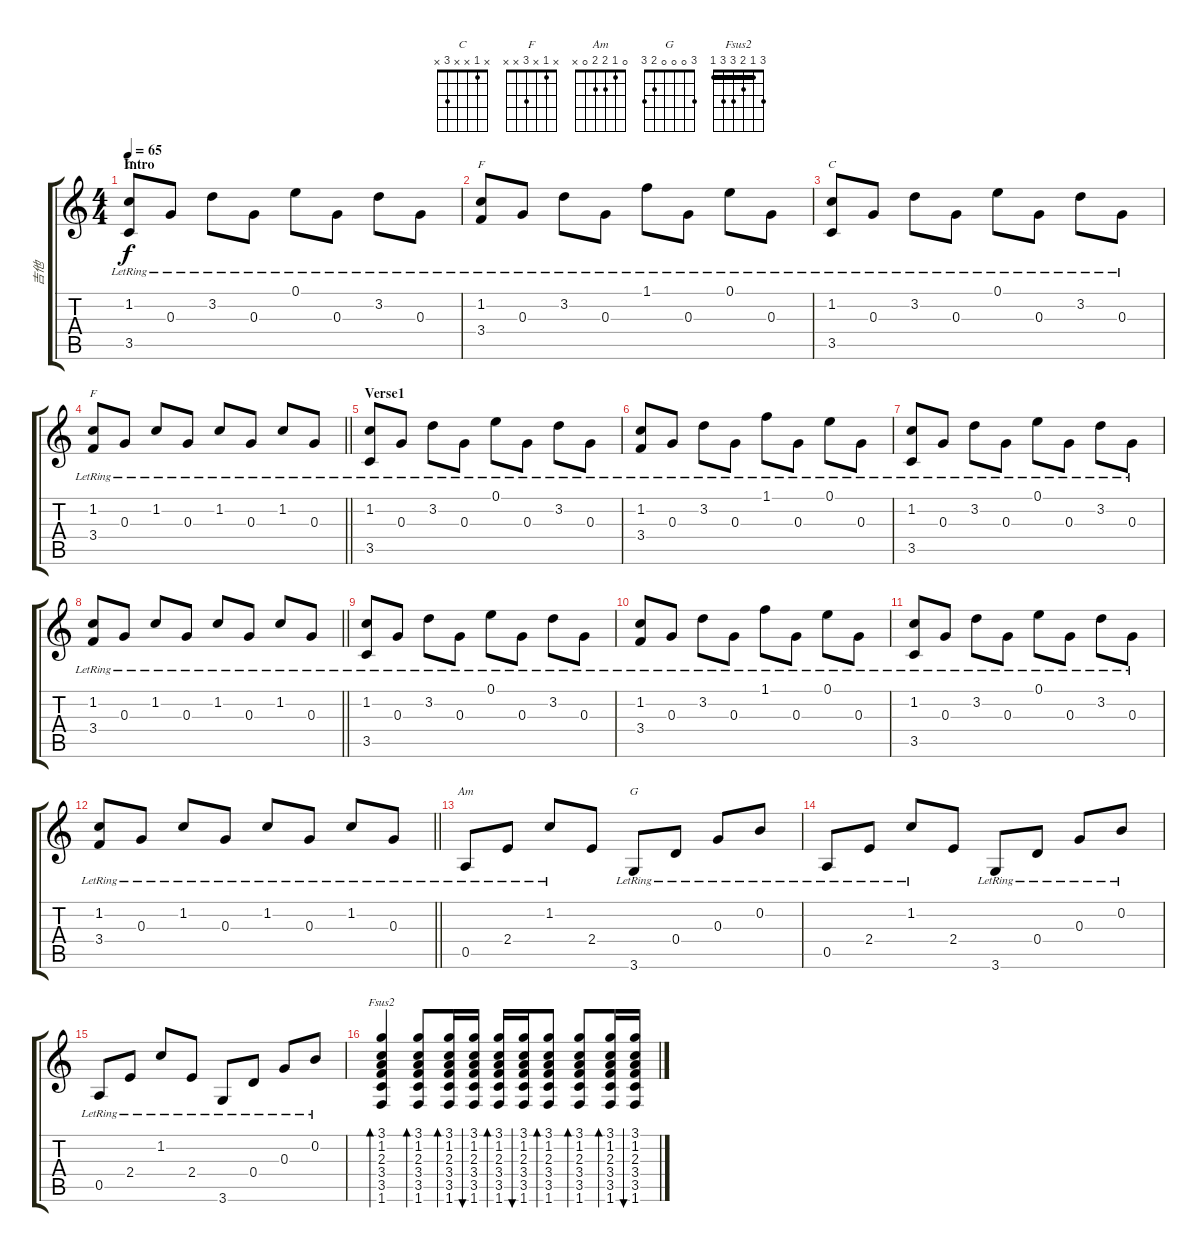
\track ("吉他" "吉他") {instrument acousticguitarsteel}
\staff {score tabs}
\tuning (E4 B3 G3 D3 A2 E2) {hide}
\chord ("C" 0 1 0 2 3 x)
\chord ("F" 1 1 2 3 0 1) {barre 1}
\chord ("C" x 1 x x 3 x)
\chord ("F" x 1 x 3 x x)
\chord ("Am" 0 1 2 2 0 x)
\chord ("G" 3 0 0 0 2 3)
\chord ("Fsus2" 3 1 2 3 3 1) {barre 1}
\ts (4 4)
\section ("" "Intro")
\tempo 65
\clef g2
\ks c
(1.2{lr} 3.5{lr}).8{ch "C" dy f instrument acousticguitarsteel} 0.3{lr}.8 3.2{lr}.8 0.3{lr}.8 0.1{lr}.8 0.3{lr}.8 3.2{lr}.8 0.3{lr}.8 |
(1.2{lr} 3.4{lr}).8{ch "F"} 0.3{lr}.8 3.2{lr}.8 0.3{lr}.8 1.1{lr}.8 0.3{lr}.8 0.1{lr}.8 0.3{lr}.8 |
(1.2{lr} 3.5{lr}).8{ch "C"} 0.3{lr}.8 3.2{lr}.8 0.3{lr}.8 0.1{lr}.8 0.3{lr}.8 3.2{lr}.8 0.3{lr}.8 |
\barLineRight lightlight
(1.2{lr} 3.4{lr}).8{ch "F"} 0.3{lr}.8{txt ""} 1.2{lr}.8 0.3{lr}.8 1.2{lr}.8 0.3{lr}.8 1.2{lr}.8 0.3{lr}.8 |
\section ("" "Verse1")
(1.2{lr} 3.5{lr}).8 0.3{lr}.8 3.2{lr}.8 0.3{lr}.8 0.1{lr}.8 0.3{lr}.8 3.2{lr}.8 0.3{lr}.8 |
(1.2{lr} 3.4{lr}).8 0.3{lr}.8 3.2{lr}.8 0.3{lr}.8 1.1{lr}.8 0.3{lr}.8 0.1{lr}.8 0.3{lr}.8 |
(1.2{lr} 3.5{lr}).8 0.3{lr}.8 3.2{lr}.8 0.3{lr}.8 0.1{lr}.8 0.3{lr}.8 3.2{lr}.8 0.3{lr}.8 |
\barLineRight lightlight
(1.2{lr} 3.4{lr}).8 0.3{lr}.8 1.2{lr}.8 0.3{lr}.8 1.2{lr}.8 0.3{lr}.8 1.2{lr}.8 0.3{lr}.8 |
(1.2{lr} 3.5{lr}).8 0.3{lr}.8 3.2{lr}.8 0.3{lr}.8 0.1{lr}.8 0.3{lr}.8 3.2{lr}.8 0.3{lr}.8 |
(1.2{lr} 3.4{lr}).8 0.3{lr}.8 3.2{lr}.8 0.3{lr}.8 1.1{lr}.8 0.3{lr}.8 0.1{lr}.8 0.3{lr}.8 |
(1.2{lr} 3.5{lr}).8 0.3{lr}.8 3.2{lr}.8 0.3{lr}.8 0.1{lr}.8 0.3{lr}.8 3.2{lr}.8 0.3{lr}.8 |
\barLineRight lightlight
(1.2{lr} 3.4{lr}).8 0.3{lr}.8 1.2{lr}.8 0.3{lr}.8 1.2{lr}.8 0.3{lr}.8 1.2{lr}.8 0.3{lr}.8 |
0.5{lr}.8{ch "Am"} 2.4{lr}.8 1.2{lr}.8 2.4.8 3.6{lr}.8{ch "G"} 0.4{lr}.8 0.3{lr}.8 0.2{lr}.8 |
0.5{lr}.8 2.4{lr}.8 1.2{lr}.8 2.4.8 3.6{lr}.8 0.4{lr}.8 0.3{lr}.8 0.2{lr}.8 |
0.5{lr}.8 2.4{lr}.8 1.2{lr}.8 2.4{lr}.8 3.6{lr}.8 0.4{lr}.8 0.3{lr}.8 0.2{lr}.8 |
(3.1 1.2 2.3 3.4 3.5 1.6).4{bd 30 ch "Fsus2"} (3.1 1.2 2.3 3.4 3.5 1.6).8{bd 30} (3.1 1.2 2.3 3.4 3.5 1.6).16{bd 30} (3.1 1.2 2.3 3.4 3.5 1.6).16{bu 30} (3.1 1.2 2.3 3.4 3.5 1.6).16{bd 30} (3.1 1.2 2.3 3.4 3.5 1.6).16{bu 30} (3.1 1.2 2.3 3.4 3.5 1.6).8{bd 30} (3.1 1.2 2.3 3.4 3.5 1.6).8{bd 30} (3.1 1.2 2.3 3.4 3.5 1.6).16{bd 30} (3.1 1.2 2.3 3.4 3.5 1.6).16{bu 30}
